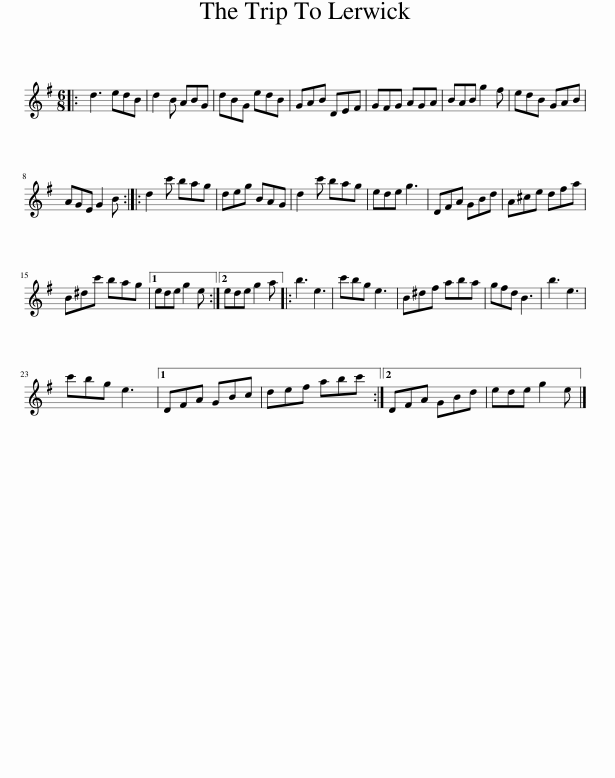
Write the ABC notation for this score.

X:1
L:1/8
M:6/8
I:linebreak $
K:G
V:1 treble
V:1
|: d3 edB | d2 B ABG | dBG edB | GAB DEF | GFG AGA | %5
 BAB g2 f | edB GAB |$ AGE G2 B :: d2 c' bag | deg BAG | %10
 d2 c' bag | ede g3 | DFA GBd | A^ce dfa |$ B^dc' bag |1 %15
 ede g2 e :|2 ede g2 a |: b3 e3 | c'bg e3 | B^df aba | %20
 gfd B3 | b3 e3 |$ c'bg e3 |1 DFA GBc | def abc' :|2 %25
 DFA GBd | ede g2 e |] %27
